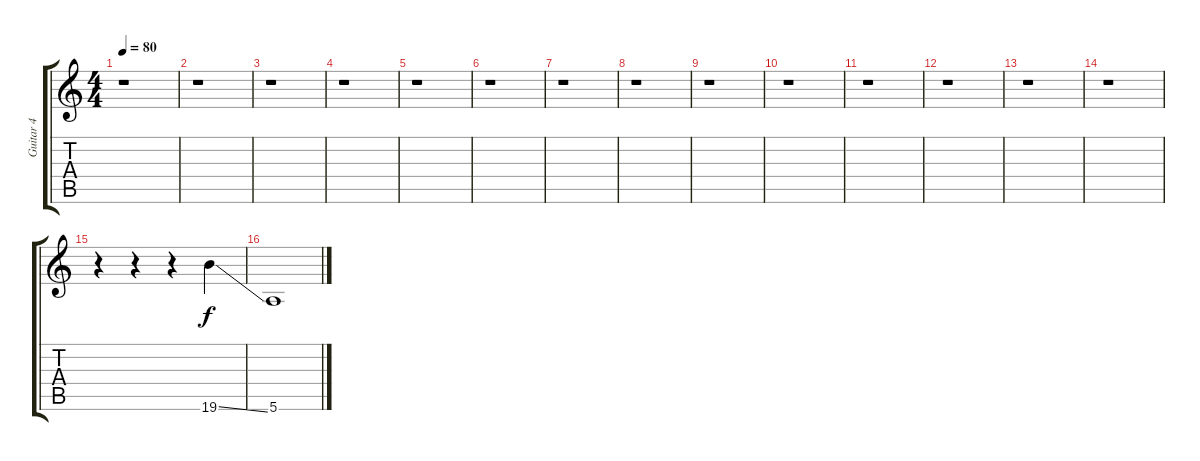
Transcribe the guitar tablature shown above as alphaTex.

\track ("Guitar 4" "Guitar 4") {instrument distortionguitar}
\staff {score tabs}
\tuning (E4 B3 G3 D3 A2 E2) {hide}
\ts (4 4)
\tempo 80
\clef g2
\ks c
r.1{dy f} |
r.1 |
r.1 |
r.1 |
r.1 |
r.1 |
r.1 |
r.1 |
r.1 |
r.1 |
r.1 |
r.1 |
r.1 |
r.1 |
r.4 r.4 r.4 19.6{ss}.4 |
5.6.1
